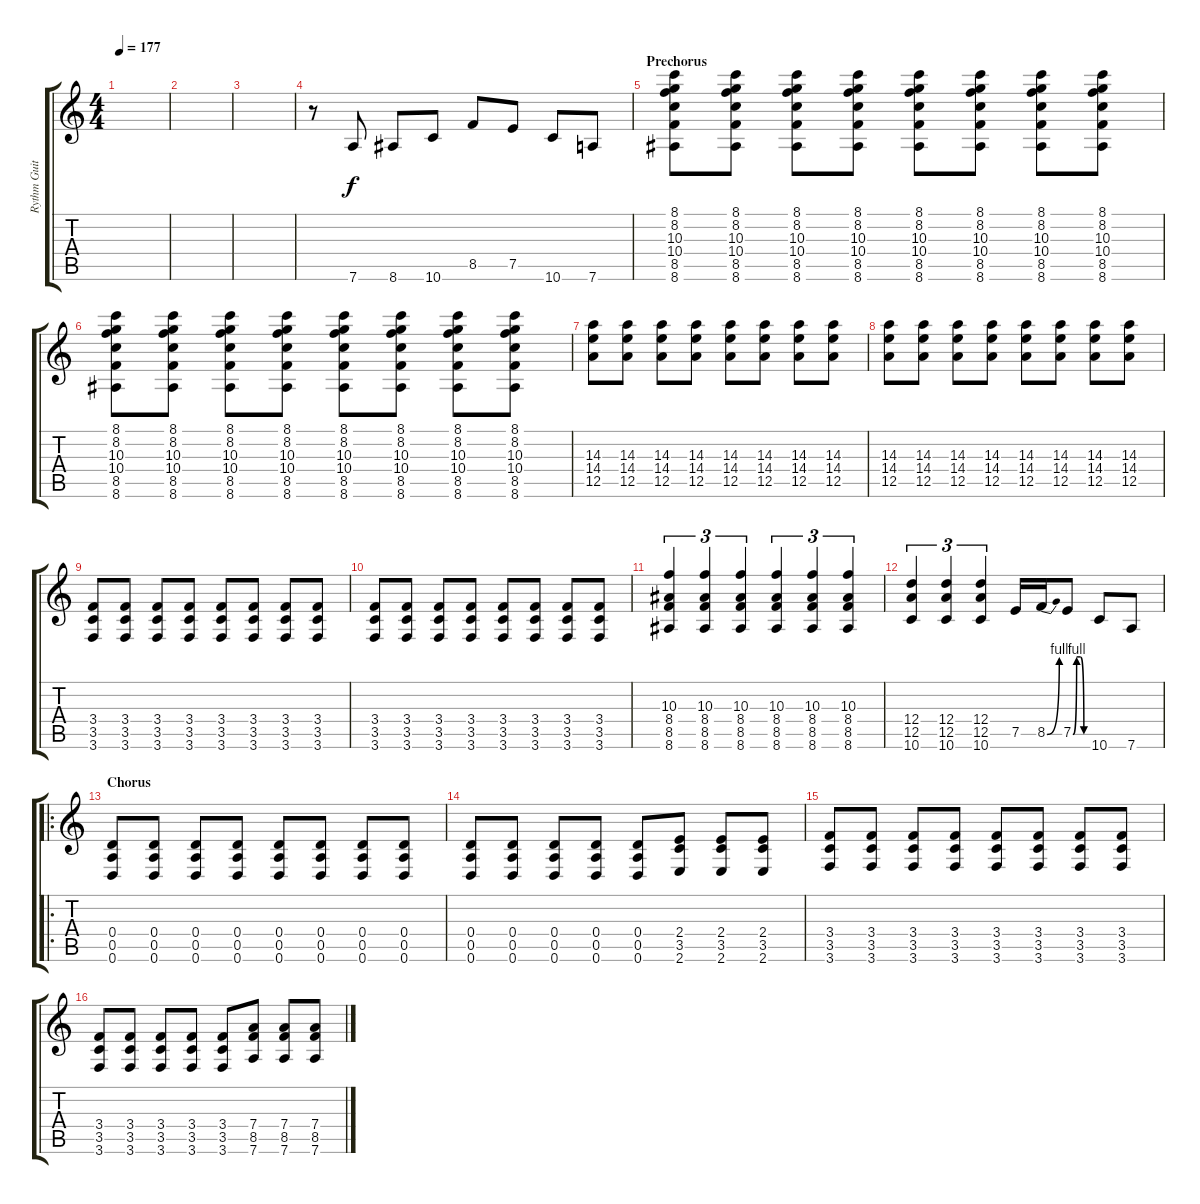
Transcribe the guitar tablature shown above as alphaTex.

\track ("Rythm Guitar 2" "Rythm Guit") {instrument overdrivenguitar}
\staff {score tabs}
\tuning (E4 B3 G3 D3 A2 D2) {hide}
\ts (4 4)
\tempo 177
\clef g2
\ks c
|
|
|
r.8 7.6.8 8.6.8 10.6.8 8.5.8 7.5.8 10.6.8 7.6.8 |
\section ("" "Prechorus")
(8.1 8.2 10.3 10.4 8.5 8.6).8 (8.1 8.2 10.3 10.4 8.5 8.6).8 (8.1 8.2 10.3 10.4 8.5 8.6).8 (8.1 8.2 10.3 10.4 8.5 8.6).8 (8.1 8.2 10.3 10.4 8.5 8.6).8 (8.1 8.2 10.3 10.4 8.5 8.6).8 (8.1 8.2 10.3 10.4 8.5 8.6).8 (8.1 8.2 10.3 10.4 8.5 8.6).8 |
(8.1 8.2 10.3 10.4 8.5 8.6).8 (8.1 8.2 10.3 10.4 8.5 8.6).8 (8.1 8.2 10.3 10.4 8.5 8.6).8 (8.1 8.2 10.3 10.4 8.5 8.6).8 (8.1 8.2 10.3 10.4 8.5 8.6).8 (8.1 8.2 10.3 10.4 8.5 8.6).8 (8.1 8.2 10.3 10.4 8.5 8.6).8 (8.1 8.2 10.3 10.4 8.5 8.6).8 |
(14.3 14.4 12.5).8 (14.3 14.4 12.5).8 (14.3 14.4 12.5).8 (14.3 14.4 12.5).8 (14.3 14.4 12.5).8 (14.3 14.4 12.5).8 (14.3 14.4 12.5).8 (14.3 14.4 12.5).8 |
(14.3 14.4 12.5).8 (14.3 14.4 12.5).8 (14.3 14.4 12.5).8 (14.3 14.4 12.5).8 (14.3 14.4 12.5).8 (14.3 14.4 12.5).8 (14.3 14.4 12.5).8 (14.3 14.4 12.5).8 |
(3.4 3.5 3.6).8 (3.4 3.5 3.6).8 (3.4 3.5 3.6).8 (3.4 3.5 3.6).8 (3.4 3.5 3.6).8 (3.4 3.5 3.6).8 (3.4 3.5 3.6).8 (3.4 3.5 3.6).8 |
(3.4 3.5 3.6).8 (3.4 3.5 3.6).8 (3.4 3.5 3.6).8 (3.4 3.5 3.6).8 (3.4 3.5 3.6).8 (3.4 3.5 3.6).8 (3.4 3.5 3.6).8 (3.4 3.5 3.6).8 |
(10.3 8.4 8.5 8.6).4{tu (3 2)} (10.3 8.4 8.5 8.6).4{tu (3 2)} (10.3 8.4 8.5 8.6).4{tu (3 2)} (10.3 8.4 8.5 8.6).4{tu (3 2)} (10.3 8.4 8.5 8.6).4{tu (3 2)} (10.3 8.4 8.5 8.6).4{tu (3 2)} |
(12.4 12.5 10.6).4{tu (3 2)} (12.4 12.5 10.6).4{tu (3 2)} (12.4 12.5 10.6).4{tu (3 2)} 7.5.16 8.5{be (bend 0 0 60 4)}.16 7.5{be (custom 0 0 15 4 30 4 45 0 60 0)}.8 10.6.8 7.6.8 |
\ro
\section ("" "Chorus")
(0.4 0.5 0.6).8 (0.4 0.5 0.6).8 (0.4 0.5 0.6).8 (0.4 0.5 0.6).8 (0.4 0.5 0.6).8 (0.4 0.5 0.6).8 (0.4 0.5 0.6).8 (0.4 0.5 0.6).8 |
(0.4 0.5 0.6).8 (0.4 0.5 0.6).8 (0.4 0.5 0.6).8 (0.4 0.5 0.6).8 (0.4 0.5 0.6).8 (2.4 3.5 2.6).8 (2.4 3.5 2.6).8 (2.4 3.5 2.6).8 |
(3.4 3.5 3.6).8 (3.4 3.5 3.6).8 (3.4 3.5 3.6).8 (3.4 3.5 3.6).8 (3.4 3.5 3.6).8 (3.4 3.5 3.6).8 (3.4 3.5 3.6).8 (3.4 3.5 3.6).8 |
(3.4 3.5 3.6).8 (3.4 3.5 3.6).8 (3.4 3.5 3.6).8 (3.4 3.5 3.6).8 (3.4 3.5 3.6).8 (7.4 8.5 7.6).8 (7.4 8.5 7.6).8 (7.4 8.5 7.6).8
